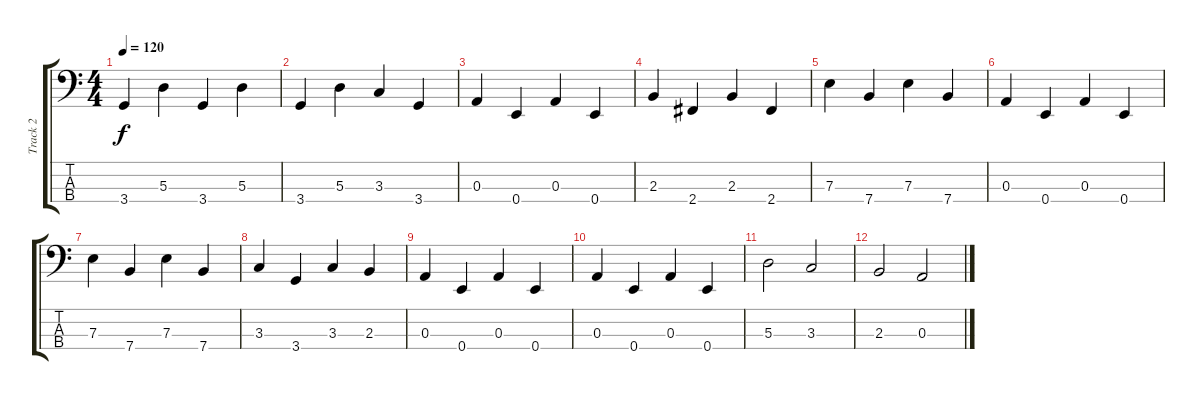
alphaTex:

\track ("Track 2" "Track 2") {instrument electricbassfinger}
\staff {score tabs}
\tuning (G2 D2 A1 E1) {hide}
\ts (4 4)
\tempo 120
\clef f4
\ks c
3.4.4{dy f} 5.3.4 3.4.4 5.3.4 |
3.4.4 5.3.4 3.3.4 3.4.4 |
0.3.4 0.4.4 0.3.4 0.4.4 |
2.3.4 2.4.4 2.3.4 2.4.4 |
7.3.4 7.4.4 7.3.4 7.4.4 |
0.3.4 0.4.4 0.3.4 0.4.4 |
7.3.4 7.4.4 7.3.4 7.4.4 |
3.3.4 3.4.4 3.3.4 2.3.4 |
0.3.4 0.4.4 0.3.4 0.4.4 |
0.3.4 0.4.4 0.3.4 0.4.4 |
5.3.2 3.3.2 |
2.3.2 0.3.2
